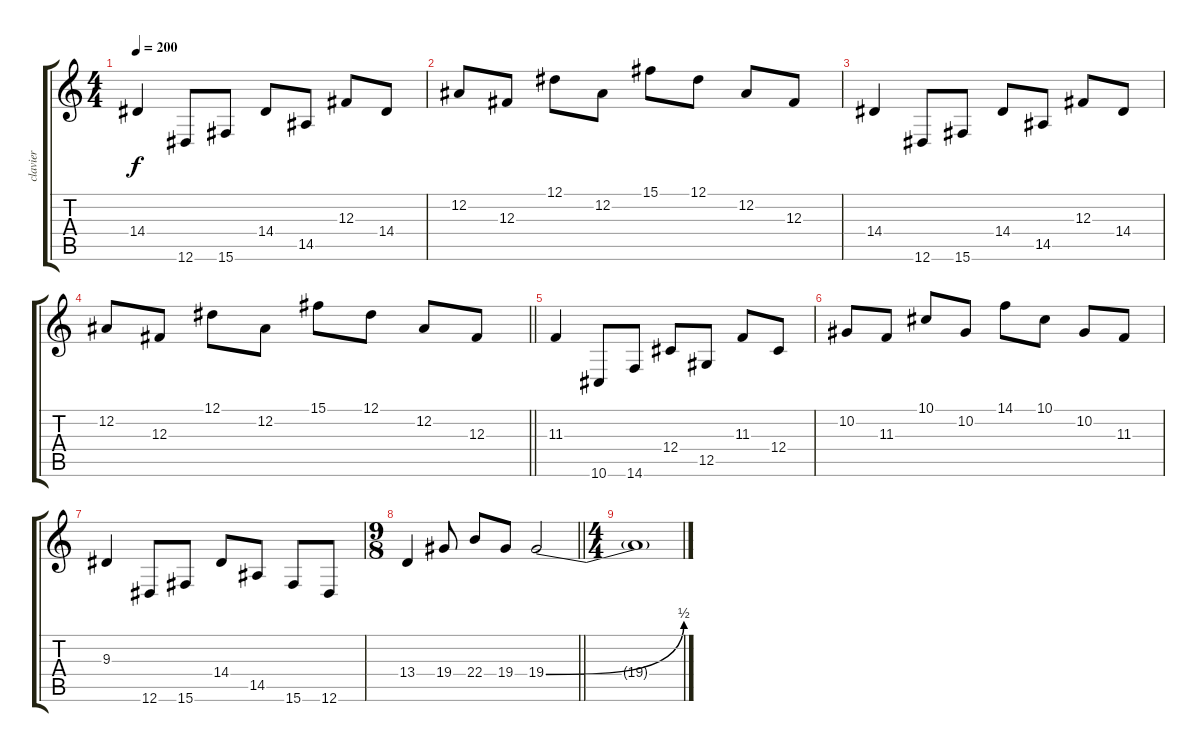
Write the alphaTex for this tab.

\track ("clavier" "clavier") {instrument lead1square}
\staff {score tabs}
\tuning (Eb4 Bb3 Gb3 Db3 Ab2 Eb2) {hide}
\ts (4 4)
\tempo 200
\clef g2
\ks c
14.4.4{dy f} 12.6.8 15.6.8 14.4.8 14.5.8 12.3.8 14.4.8 |
12.2.8 12.3.8 12.1.8 12.2.8 15.1.8 12.1.8 12.2.8 12.3.8 |
14.4.4 12.6.8 15.6.8 14.4.8 14.5.8 12.3.8 14.4.8 |
\barLineRight lightlight
12.2.8 12.3.8 12.1.8 12.2.8 15.1.8 12.1.8 12.2.8 12.3.8 |
11.3.4 10.6.8 14.6.8 12.4.8 12.5.8 11.3.8 12.4.8 |
10.2.8 11.3.8 10.1.8 10.2.8 14.1.8 10.1.8 10.2.8 11.3.8 |
9.3.4 12.6.8 15.6.8 14.4.8 14.5.8 15.6.8 12.6.8 |
\ts (9 8)
\barLineRight lightlight
13.4.4 19.4.8 22.4.8 19.4.8 19.4{be (bend 0 0 60 2)}.2 |
\ts (4 4)
\section ("" "")
19.4{t}.1
